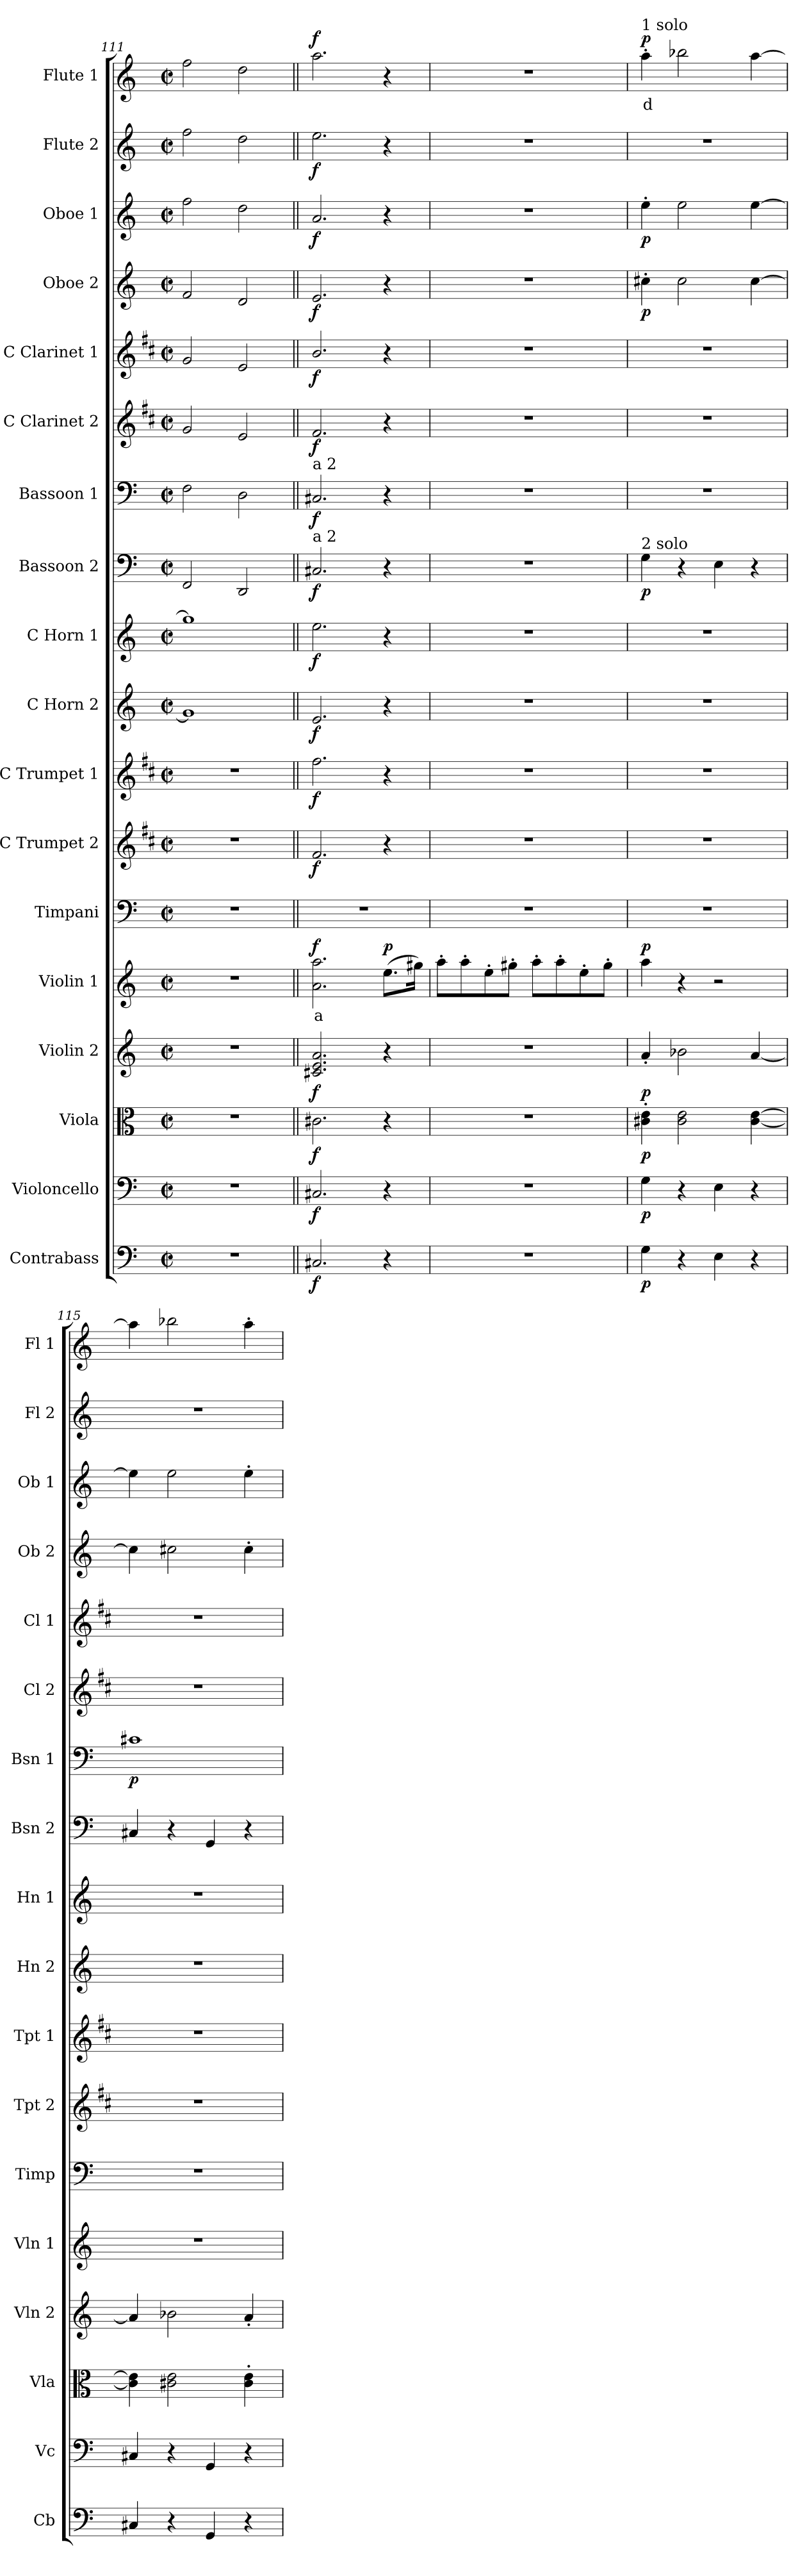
**kern	**dynam	**kern	**dynam	**kern	**dynam	**kern	**dynam	**kern	**text	**dynam	**kern	**kern	**dynam	**kern	**dynam	**kern	**dynam	**kern	**dynam	**kern	**dynam	**kern	**dynam	**kern	**dynam	**kern	**dynam	**kern	**dynam	**kern	**dynam	**kern	**dynam	**kern	**text	**dynam
*part18	*part18	*part17	*part17	*part16	*part16	*part15	*part15	*part14	*part14	*part14	*part13	*part12	*part12	*part11	*part11	*part10	*part10	*part9	*part9	*part8	*part8	*part7	*part7	*part6	*part6	*part5	*part5	*part4	*part4	*part3	*part3	*part2	*part2	*part1	*part1	*part1
*staff18	*staff18	*staff17	*staff17	*staff16	*staff16	*staff15	*staff15	*staff14	*staff14	*staff14	*staff13	*staff12	*staff12	*staff11	*staff11	*staff10	*staff10	*staff9	*staff9	*staff8	*staff8	*staff7	*staff7	*staff6	*staff6	*staff5	*staff5	*staff4	*staff4	*staff3	*staff3	*staff2	*staff2	*staff1	*staff1	*staff1
*I"Contrabass	*	*I"Violoncello	*	*I"Viola	*	*I"Violin 2	*	*I"Violin 1	*	*	*I"Timpani	*I"C Trumpet 2	*	*I"C Trumpet 1	*	*I"C Horn 2	*	*I"C Horn 1	*	*I"Bassoon 2	*	*I"Bassoon 1	*	*I"C Clarinet 2	*	*I"C Clarinet 1	*	*I"Oboe 2	*	*I"Oboe 1	*	*I"Flute 2	*	*I"Flute 1	*	*
*I'Cb	*	*I'Vc	*	*I'Vla	*	*I'Vln 2	*	*I'Vln 1	*	*	*I'Timp	*I'Tpt 2	*	*I'Tpt 1	*	*I'Hn 2	*	*I'Hn 1	*	*I'Bsn 2	*	*I'Bsn 1	*	*I'Cl 2	*	*I'Cl 1	*	*I'Ob 2	*	*I'Ob 1	*	*I'Fl 2	*	*I'Fl 1	*	*
*clefF4	*	*clefF4	*	*clefC3	*	*clefG2	*	*clefG2	*	*	*clefF4	*clefG2	*	*clefG2	*	*clefG2	*	*clefG2	*	*clefF4	*	*clefF4	*	*clefG2	*	*clefG2	*	*clefG2	*	*clefG2	*	*clefG2	*	*clefG2	*	*
*ITrd7c12	*	*	*	*	*	*	*	*	*	*	*	*ITrd1c2	*	*ITrd1c2	*	*ITrd7c12	*	*ITrd7c12	*	*	*	*	*	*ITrd1c2	*	*ITrd1c2	*	*	*	*	*	*	*	*	*	*
*k[]	*	*k[]	*	*k[]	*	*k[]	*	*k[]	*	*	*k[]	*k[]	*	*k[]	*	*k[]	*	*k[]	*	*k[]	*	*k[]	*	*k[]	*	*k[]	*	*k[]	*	*k[]	*	*k[]	*	*k[]	*	*
*M2/2	*	*M2/2	*	*M2/2	*	*M2/2	*	*M2/2	*	*	*M2/2	*M2/2	*	*M2/2	*	*M2/2	*	*M2/2	*	*M2/2	*	*M2/2	*	*M2/2	*	*M2/2	*	*M2/2	*	*M2/2	*	*M2/2	*	*M2/2	*	*
*met(c|)	*	*met(c|)	*	*met(c|)	*	*met(c|)	*	*met(c|)	*	*	*met(c|)	*met(c|)	*	*met(c|)	*	*met(c|)	*	*met(c|)	*	*met(c|)	*	*met(c|)	*	*met(c|)	*	*met(c|)	*	*met(c|)	*	*met(c|)	*	*met(c|)	*	*met(c|)	*	*
=111	=111	=111	=111	=111	=111	=111	=111	=111	=111	=111	=111	=111	=111	=111	=111	=111	=111	=111	=111	=111	=111	=111	=111	=111	=111	=111	=111	=111	=111	=111	=111	=111	=111	=111	=111	=111
1r	.	1r	.	1r	.	1r	.	1r	.	.	1r	1r	.	1r	.	1G]	.	1g]	.	2FF/	.	2F\	.	2f/	.	2f/	.	2f/	.	2ff\	.	2ff\	.	2ff\	.	.
.	.	.	.	.	.	.	.	.	.	.	.	.	.	.	.	.	.	.	.	2DD/	.	2D\	.	2d/	.	2d/	.	2d/	.	2dd\	.	2dd\	.	2dd\	.	.
=112||	=112||	=112||	=112||	=112||	=112||	=112||	=112||	=112||	=112||	=112||	=112||	=112||	=112||	=112||	=112||	=112||	=112||	=112||	=112||	=112||	=112||	=112||	=112||	=112||	=112||	=112||	=112||	=112||	=112||	=112||	=112||	=112||	=112||	=112||	=112||	=112||
!	!	!	!	!	!	!	!	!	!	!	!	!	!	!	!	!	!	!	!	!	!	!LO:TX:a:t=a 2	!	!	!	!	!	!	!	!	!	!	!	!	!	!
!	!	!	!	!	!	!	!	!	!	!	!	!	!	!	!	!	!	!	!	!LO:TX:a:t=a 2	!	!	!	!	!	!	!	!	!	!	!	!	!	!	!	!
!	!LO:DY:b	!	!LO:DY:b	!	!LO:DY:b	!	!LO:DY:b	!	!LO:LY:b:color=#FF0000	!LO:DY:b	!	!	!LO:DY:b	!	!LO:DY:b	!	!LO:DY:b	!	!LO:DY:b	!	!LO:DY:b	!	!LO:DY:b	!	!LO:DY:b	!	!LO:DY:b	!	!LO:DY:b	!	!LO:DY:b	!	!LO:DY:b	!	!	!LO:DY:b
2.CC#X/	f	2.C#X/	f	2.c#X\	f	2.c#X/ 2.e/ 2.a/	f	2.a\ 2.aa\	a	f	1r	2.e/	f	2.ee\	f	2.E/	f	2.e\	f	2.C#X/	f	2.C#X/	f	2.e/	f	2.a/	f	2.e/	f	2.a/	f	2.ee\	f	2.aa\	.	f
!	!	!	!	!	!	!	!	!	!	!LO:DY:b	!	!	!	!	!	!	!	!	!	!	!	!	!	!	!	!	!	!	!	!	!	!	!	!	!	!
4r	.	4r	.	4r	.	4r	.	(8.ee\L	.	p	.	4r	.	4r	.	4r	.	4r	.	4r	.	4r	.	4r	.	4r	.	4r	.	4r	.	4r	.	4r	.	.
.	.	.	.	.	.	.	.	16gg#X\Jk)	.	.	.	.	.	.	.	.	.	.	.	.	.	.	.	.	.	.	.	.	.	.	.	.	.	.	.	.
=113	=113	=113	=113	=113	=113	=113	=113	=113	=113	=113	=113	=113	=113	=113	=113	=113	=113	=113	=113	=113	=113	=113	=113	=113	=113	=113	=113	=113	=113	=113	=113	=113	=113	=113	=113	=113
1r	.	1r	.	1r	.	1r	.	8aa'\L	.	.	1r	1r	.	1r	.	1r	.	1r	.	1r	.	1r	.	1r	.	1r	.	1r	.	1r	.	1r	.	1r	.	.
.	.	.	.	.	.	.	.	8aa'\	.	.	.	.	.	.	.	.	.	.	.	.	.	.	.	.	.	.	.	.	.	.	.	.	.	.	.	.
.	.	.	.	.	.	.	.	8ee'\	.	.	.	.	.	.	.	.	.	.	.	.	.	.	.	.	.	.	.	.	.	.	.	.	.	.	.	.
.	.	.	.	.	.	.	.	8gg#X'\J	.	.	.	.	.	.	.	.	.	.	.	.	.	.	.	.	.	.	.	.	.	.	.	.	.	.	.	.
.	.	.	.	.	.	.	.	8aa'\L	.	.	.	.	.	.	.	.	.	.	.	.	.	.	.	.	.	.	.	.	.	.	.	.	.	.	.	.
.	.	.	.	.	.	.	.	8aa'\	.	.	.	.	.	.	.	.	.	.	.	.	.	.	.	.	.	.	.	.	.	.	.	.	.	.	.	.
.	.	.	.	.	.	.	.	8ee'\	.	.	.	.	.	.	.	.	.	.	.	.	.	.	.	.	.	.	.	.	.	.	.	.	.	.	.	.
.	.	.	.	.	.	.	.	8gg#'\J	.	.	.	.	.	.	.	.	.	.	.	.	.	.	.	.	.	.	.	.	.	.	.	.	.	.	.	.
=114	=114	=114	=114	=114	=114	=114	=114	=114	=114	=114	=114	=114	=114	=114	=114	=114	=114	=114	=114	=114	=114	=114	=114	=114	=114	=114	=114	=114	=114	=114	=114	=114	=114	=114	=114	=114
!	!	!	!	!	!	!	!	!	!	!	!	!	!	!	!	!	!	!	!	!	!	!	!	!	!	!	!	!	!	!	!	!	!	!LO:TX:a:t=1 solo	!	!
!	!	!	!	!	!	!	!	!	!	!	!	!	!	!	!	!	!	!	!	!LO:TX:a:t=2 solo	!	!	!	!	!	!	!	!	!	!	!	!	!	!	!	!
!	!LO:DY:b	!	!LO:DY:b	!	!LO:DY:b	!	!LO:DY:b	!	!	!LO:DY:b	!	!	!	!	!	!	!	!	!	!	!LO:DY:b	!	!	!	!	!	!	!	!LO:DY:b	!	!LO:DY:b	!	!	!	!LO:LY:b:color=#FF0000	!LO:DY:b
4GG\	p	4G\	p	4c#X\' 4e\'	p	4a'/	p	4aa\	.	p	1r	1r	.	1r	.	1r	.	1r	.	4G\	p	1r	.	1r	.	1r	.	4cc#X'\	p	4ee'\	p	1r	.	4aa'\	d	p
4r	.	4r	.	2c#\ 2e\	.	2b-X\	.	4r	.	.	.	.	.	.	.	.	.	.	.	4r	.	.	.	.	.	.	.	2cc#\	.	2ee\	.	.	.	2bb-X\	.	.
4EE\	.	4E\	.	.	.	.	.	2r	.	.	.	.	.	.	.	.	.	.	.	4E\	.	.	.	.	.	.	.	.	.	.	.	.	.	.	.	.
4r	.	4r	.	[4c#\ [4e\	.	[4a/	.	.	.	.	.	.	.	.	.	.	.	.	.	4r	.	.	.	.	.	.	.	[4cc#\	.	[4ee\	.	.	.	[4aa\	.	.
=115	=115	=115	=115	=115	=115	=115	=115	=115	=115	=115	=115	=115	=115	=115	=115	=115	=115	=115	=115	=115	=115	=115	=115	=115	=115	=115	=115	=115	=115	=115	=115	=115	=115	=115	=115	=115
!	!	!	!	!	!	!	!	!	!	!	!	!	!	!	!	!	!	!	!	!	!	!	!LO:DY:b	!	!	!	!	!	!	!	!	!	!	!	!	!
4CC#X/	.	4C#X/	.	4c#\] 4e\]	.	4a/]	.	1r	.	.	1r	1r	.	1r	.	1r	.	1r	.	4C#X/	.	1c#X	p	1r	.	1r	.	4cc#\]	.	4ee\]	.	1r	.	4aa\]	.	.
4r	.	4r	.	2c#X\ 2e\	.	2b-X\	.	.	.	.	.	.	.	.	.	.	.	.	.	4r	.	.	.	.	.	.	.	2cc#X\	.	2ee\	.	.	.	2bb-X\	.	.
4GGG/	.	4GG/	.	.	.	.	.	.	.	.	.	.	.	.	.	.	.	.	.	4GG/	.	.	.	.	.	.	.	.	.	.	.	.	.	.	.	.
4r	.	4r	.	4c#\' 4e\'	.	4a'/	.	.	.	.	.	.	.	.	.	.	.	.	.	4r	.	.	.	.	.	.	.	4cc#'\	.	4ee'\	.	.	.	4aa'\	.	.
=	=	=	=	=	=	=	=	=	=	=	=	=	=	=	=	=	=	=	=	=	=	=	=	=	=	=	=	=	=	=	=	=	=	=	=	=
*-	*-	*-	*-	*-	*-	*-	*-	*-	*-	*-	*-	*-	*-	*-	*-	*-	*-	*-	*-	*-	*-	*-	*-	*-	*-	*-	*-	*-	*-	*-	*-	*-	*-	*-	*-	*-
